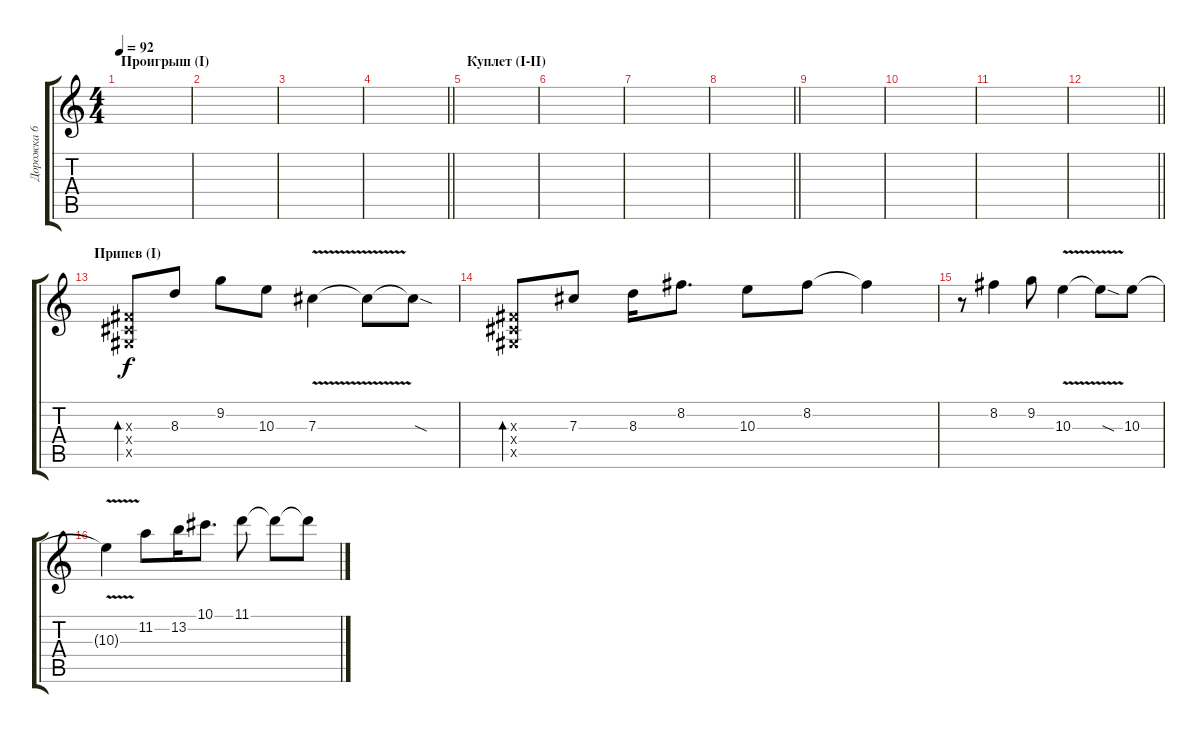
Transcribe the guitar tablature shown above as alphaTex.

\track ("Дорожка 6" "Дорожка 6") {instrument overdrivenguitar}
\staff {score tabs}
\tuning (Eb4 Bb3 Gb3 Db3 Ab2 Eb2) {hide}
\ts (4 4)
\section ("" "Проигрыш (I)")
\tempo 92
\clef g2
\ks c
|
|
|
\barLineRight lightlight
|
\section ("" "Куплет (I-II)")
|
|
|
\barLineRight lightlight
|
|
|
|
\barLineRight lightlight
|
\section ("" "Припев (I)")
(0.3{x} 0.4{x} 0.5{x}).8{bd 60 instrument electricguitarjazz} 8.3.8 9.2.8 10.3.8 7.3{v}.4 7.3{t}.8 7.3{sod t}.8 |
(0.3{x} 0.4{x} 0.5{x}).8{bd 60} 7.3.8 8.3.16 8.2.8{d} 10.3.8 8.2.8 8.2{t}.4 |
r.8 8.2.4 9.2.8 10.3{v}.4 10.3{sod t}.8 10.3.8 |
10.3{v t}.4 11.2.8 13.2.16 10.1.8{d} 11.1.8 11.1{t}.8 11.1{t}.8
